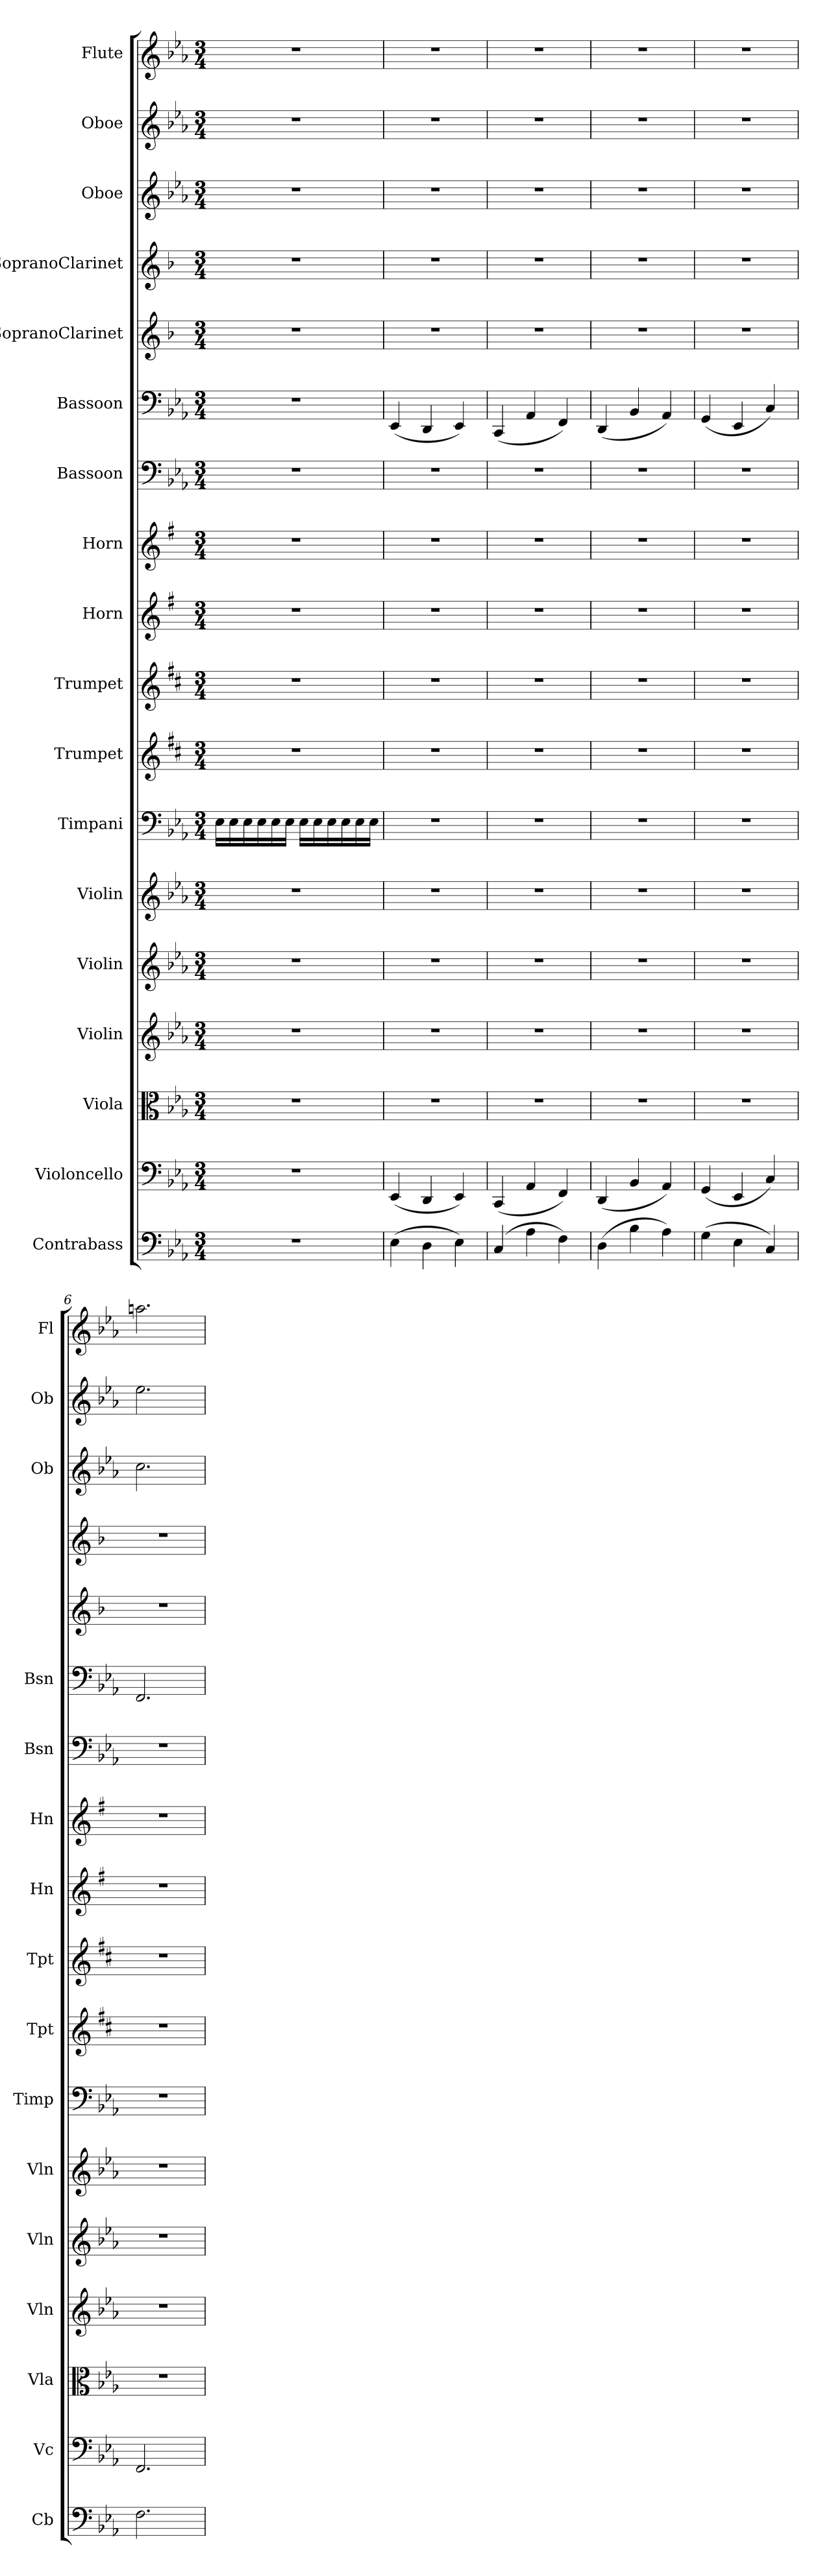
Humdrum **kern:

**kern	**kern	**kern	**kern	**kern	**kern	**kern	**kern	**kern	**kern	**kern	**kern	**kern	**kern	**kern	**kern	**kern	**kern
*part18	*part17	*part16	*part15	*part14	*part13	*part12	*part11	*part10	*part9	*part8	*part7	*part6	*part5	*part4	*part3	*part2	*part1
*staff18	*staff17	*staff16	*staff15	*staff14	*staff13	*staff12	*staff11	*staff10	*staff9	*staff8	*staff7	*staff6	*staff5	*staff4	*staff3	*staff2	*staff1
*I"Contrabass	*I"Violoncello	*I"Viola	*I"Violin	*I"Violin	*I"Violin	*I"Timpani	*I"Trumpet	*I"Trumpet	*I"Horn	*I"Horn	*I"Bassoon	*I"Bassoon	*I"SopranoClarinet	*I"SopranoClarinet	*I"Oboe	*I"Oboe	*I"Flute
*I'Cb	*I'Vc	*I'Vla	*I'Vln	*I'Vln	*I'Vln	*I'Timp	*I'Tpt	*I'Tpt	*I'Hn	*I'Hn	*I'Bsn	*I'Bsn	*	*	*I'Ob	*I'Ob	*I'Fl
*clefF4	*clefF4	*clefC3	*clefG2	*clefG2	*clefG2	*clefF4	*clefG2	*clefG2	*clefG2	*clefG2	*clefF4	*clefF4	*clefG2	*clefG2	*clefG2	*clefG2	*clefG2
*ITrd7c12	*	*	*	*	*	*	*ITrd1c2	*ITrd1c2	*ITrd4c7	*ITrd4c7	*	*	*	*	*	*	*
*k[b-e-a-]	*k[b-e-a-]	*k[b-e-a-]	*k[b-e-a-]	*k[b-e-a-]	*k[b-e-a-]	*k[b-e-a-]	*k[]	*k[]	*k[]	*k[]	*k[b-e-a-]	*k[b-e-a-]	*k[b-]	*k[b-]	*k[b-e-a-]	*k[b-e-a-]	*k[b-e-a-]
*M3/4	*M3/4	*M3/4	*M3/4	*M3/4	*M3/4	*M3/4	*M3/4	*M3/4	*M3/4	*M3/4	*M3/4	*M3/4	*M3/4	*M3/4	*M3/4	*M3/4	*M3/4
=1	=1	=1	=1	=1	=1	=1	=1	=1	=1	=1	=1	=1	=1	=1	=1	=1	=1
2.r	2.r	2.r	2.r	2.r	2.r	16E-\LL	2.r	2.r	2.r	2.r	2.r	2.r	2.r	2.r	2.r	2.r	2.r
.	.	.	.	.	.	16E-\	.	.	.	.	.	.	.	.	.	.	.
.	.	.	.	.	.	16E-\	.	.	.	.	.	.	.	.	.	.	.
.	.	.	.	.	.	16E-\	.	.	.	.	.	.	.	.	.	.	.
.	.	.	.	.	.	16E-\	.	.	.	.	.	.	.	.	.	.	.
.	.	.	.	.	.	16E-\JJ	.	.	.	.	.	.	.	.	.	.	.
.	.	.	.	.	.	16E-\LL	.	.	.	.	.	.	.	.	.	.	.
.	.	.	.	.	.	16E-\	.	.	.	.	.	.	.	.	.	.	.
.	.	.	.	.	.	16E-\	.	.	.	.	.	.	.	.	.	.	.
.	.	.	.	.	.	16E-\	.	.	.	.	.	.	.	.	.	.	.
.	.	.	.	.	.	16E-\	.	.	.	.	.	.	.	.	.	.	.
.	.	.	.	.	.	16E-\JJ	.	.	.	.	.	.	.	.	.	.	.
=2	=2	=2	=2	=2	=2	=2	=2	=2	=2	=2	=2	=2	=2	=2	=2	=2	=2
(>4EE-\	(<4EE-/	2.r	2.r	2.r	2.r	2.r	2.r	2.r	2.r	2.r	2.r	(<4EE-/	2.r	2.r	2.r	2.r	2.r
4DD\	4DD/	.	.	.	.	.	.	.	.	.	.	4DD/	.	.	.	.	.
4EE-\)	4EE-/)	.	.	.	.	.	.	.	.	.	.	4EE-/)	.	.	.	.	.
=3	=3	=3	=3	=3	=3	=3	=3	=3	=3	=3	=3	=3	=3	=3	=3	=3	=3
(>4CC/	(<4CC/	2.r	2.r	2.r	2.r	2.r	2.r	2.r	2.r	2.r	2.r	(<4CC/	2.r	2.r	2.r	2.r	2.r
4AA-\	4AA-/	.	.	.	.	.	.	.	.	.	.	4AA-/	.	.	.	.	.
4FF\)	4FF/)	.	.	.	.	.	.	.	.	.	.	4FF/)	.	.	.	.	.
=4	=4	=4	=4	=4	=4	=4	=4	=4	=4	=4	=4	=4	=4	=4	=4	=4	=4
(>4DD\	(<4DD/	2.r	2.r	2.r	2.r	2.r	2.r	2.r	2.r	2.r	2.r	(<4DD/	2.r	2.r	2.r	2.r	2.r
4BB-\	4BB-/	.	.	.	.	.	.	.	.	.	.	4BB-/	.	.	.	.	.
4AA-\)	4AA-/)	.	.	.	.	.	.	.	.	.	.	4AA-/)	.	.	.	.	.
=5	=5	=5	=5	=5	=5	=5	=5	=5	=5	=5	=5	=5	=5	=5	=5	=5	=5
(>4GG\	(<4GG/	2.r	2.r	2.r	2.r	2.r	2.r	2.r	2.r	2.r	2.r	(<4GG/	2.r	2.r	2.r	2.r	2.r
4EE-\	4EE-/	.	.	.	.	.	.	.	.	.	.	4EE-/	.	.	.	.	.
4CC/)	4C/)	.	.	.	.	.	.	.	.	.	.	4C/)	.	.	.	.	.
=6	=6	=6	=6	=6	=6	=6	=6	=6	=6	=6	=6	=6	=6	=6	=6	=6	=6
2.FF\	2.FF/	2.r	2.r	2.r	2.r	2.r	2.r	2.r	2.r	2.r	2.r	2.FF/	2.r	2.r	2.cc\	2.ee-\	2.aan\
=	=	=	=	=	=	=	=	=	=	=	=	=	=	=	=	=	=
*-	*-	*-	*-	*-	*-	*-	*-	*-	*-	*-	*-	*-	*-	*-	*-	*-	*-
